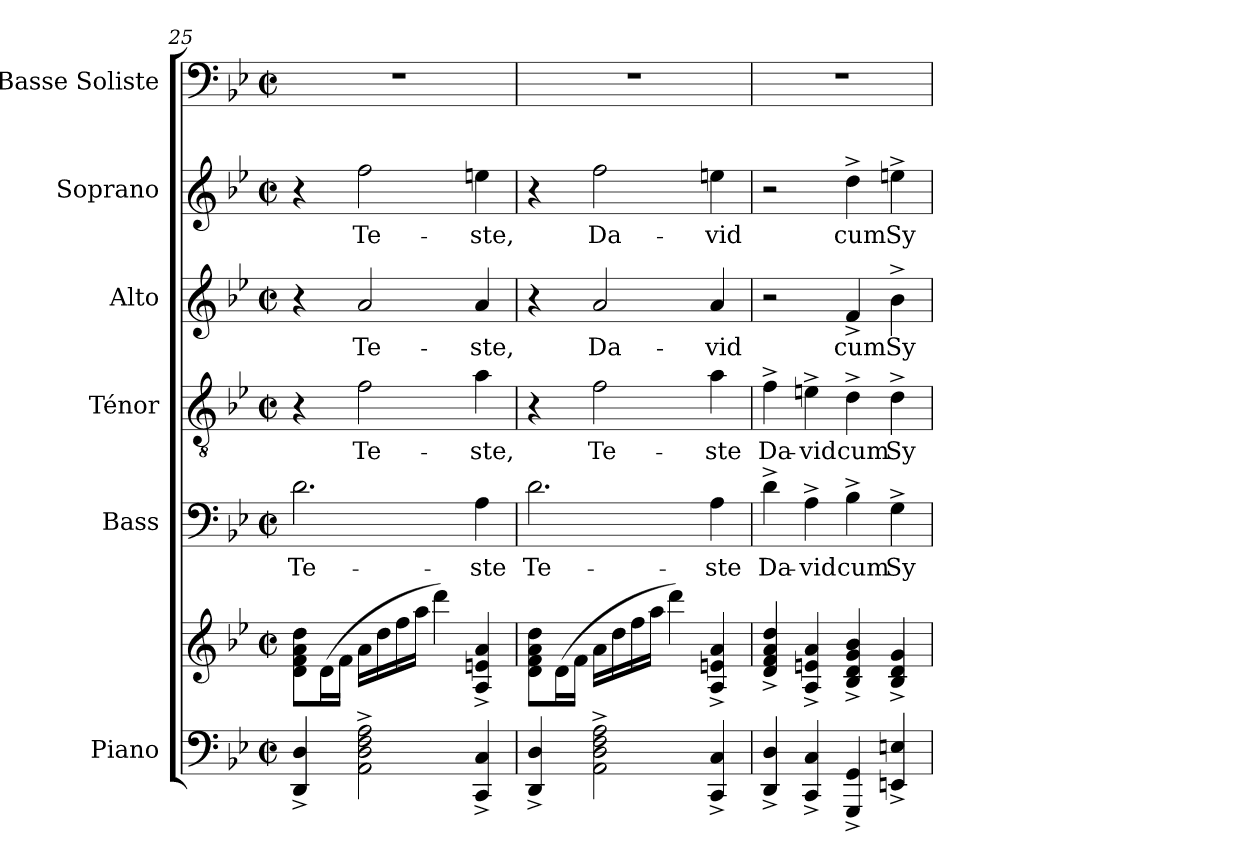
**kern	**kern	**kern	**text	**kern	**text	**kern	**text	**kern	**text	**kern
*part6	*part6	*part5	*part5	*part4	*part4	*part3	*part3	*part2	*part2	*part1
*staff7	*staff6	*staff5	*staff5	*staff4	*staff4	*staff3	*staff3	*staff2	*staff2	*staff1
*I"Piano	*	*I"Bass	*	*I"Ténor	*	*I"Alto	*	*I"Soprano	*	*I"Basse Soliste
*I'Pia.	*	*I'B.	*	*I'T.	*	*I'A.	*	*I'S.	*	*I'Basse Soliste
*clefF4	*clefG2	*clefF4	*	*clefGv2	*	*clefG2	*	*clefG2	*	*clefF4
*k[b-e-]	*k[b-e-]	*k[b-e-]	*	*k[b-e-]	*	*k[b-e-]	*	*k[b-e-]	*	*k[b-e-]
*M2/2	*M2/2	*M2/2	*	*M2/2	*	*M2/2	*	*M2/2	*	*M2/2
*met(c|)	*met(c|)	*met(c|)	*	*met(c|)	*	*met(c|)	*	*met(c|)	*	*met(c|)
=25	=25	=25	=25	=25	=25	=25	=25	=25	=25	=25
!	!	!	!LO:LY:b	!	!	!	!	!	!	!
4DD/^ 4D/^	8d\ 8f\ 8a\ 8dd\L	2.d\	Te-	4r	.	4r	.	4r	.	1r
.	(16d\L	.	.	.	.	.	.	.	.	.
.	16f\JJ	.	.	.	.	.	.	.	.	.
!	!	!	!	!	!LO:LY:b	!	!LO:LY:b	!	!LO:LY:b	!
2AA\^ 2D\^ 2F\^ 2A\^	16a\LL	.	.	2f\	Te-	2a/	Te-	2ff\	Te-	.
.	16dd\	.	.	.	.	.	.	.	.	.
.	16ff\	.	.	.	.	.	.	.	.	.
.	16aa\JJ	.	.	.	.	.	.	.	.	.
.	4ddd\)	.	.	.	.	.	.	.	.	.
!	!	!	!LO:LY:b	!	!LO:LY:b	!	!LO:LY:b	!	!LO:LY:b	!
4CC/^ 4C/^	4A/^ 4en/^ 4a/^	4A\	-ste	4a\	-ste,	4a/	-ste,	4een\	-ste,	.
=26	=26	=26	=26	=26	=26	=26	=26	=26	=26	=26
!	!	!	!LO:LY:b	!	!	!	!	!	!	!
4DD/^ 4D/^	8d\ 8f\ 8a\ 8dd\L	2.d\	Te-	4r	.	4r	.	4r	.	1r
.	(16d\L	.	.	.	.	.	.	.	.	.
.	16f\JJ	.	.	.	.	.	.	.	.	.
!	!	!	!	!	!LO:LY:b	!	!LO:LY:b	!	!LO:LY:b	!
2AA\^ 2D\^ 2F\^ 2A\^	16a\LL	.	.	2f\	Te-	2a/	Da-	2ff\	Da-	.
.	16dd\	.	.	.	.	.	.	.	.	.
.	16ff\	.	.	.	.	.	.	.	.	.
.	16aa\JJ	.	.	.	.	.	.	.	.	.
.	4ddd\)	.	.	.	.	.	.	.	.	.
!	!	!	!LO:LY:b	!	!LO:LY:b	!	!LO:LY:b	!	!LO:LY:b	!
4CC/^ 4C/^	4A/^ 4en/^ 4a/^	4A\	-ste	4a\	-ste	4a/	-vid	4een\	-vid	.
=27	=27	=27	=27	=27	=27	=27	=27	=27	=27	=27
!	!	!	!LO:LY:b	!	!LO:LY:b	!	!	!	!	!
4DD/^ 4D/^	4d/^ 4f/^ 4a/^ 4dd/^	4d^\	Da-	4f^\	Da-	2r	.	2r	.	1r
!	!	!	!LO:LY:b	!	!LO:LY:b	!	!	!	!	!
4CC/^ 4C/^	4A/^ 4en/^ 4a/^	4A^\	-vid	4en^\	-vid	.	.	.	.	.
!	!	!	!LO:LY:b	!	!LO:LY:b	!	!LO:LY:b	!	!LO:LY:b	!
4GGG/^ 4GG/^	4B-/^ 4d/^ 4g/^ 4b-/^	4B-^\	cum	4d^\	cum	4f^/	cum	4dd^\	cum	.
!	!	!	!LO:LY:b	!	!LO:LY:b	!	!LO:LY:b	!	!LO:LY:b	!
4EEn/^ 4En/^	4B-/^ 4d/^ 4g/^	4G^\	Sy-	4d^\	Sy-	4b-^\	Sy-	4een^\	Sy-	.
=	=	=	=	=	=	=	=	=	=	=
*-	*-	*-	*-	*-	*-	*-	*-	*-	*-	*-
